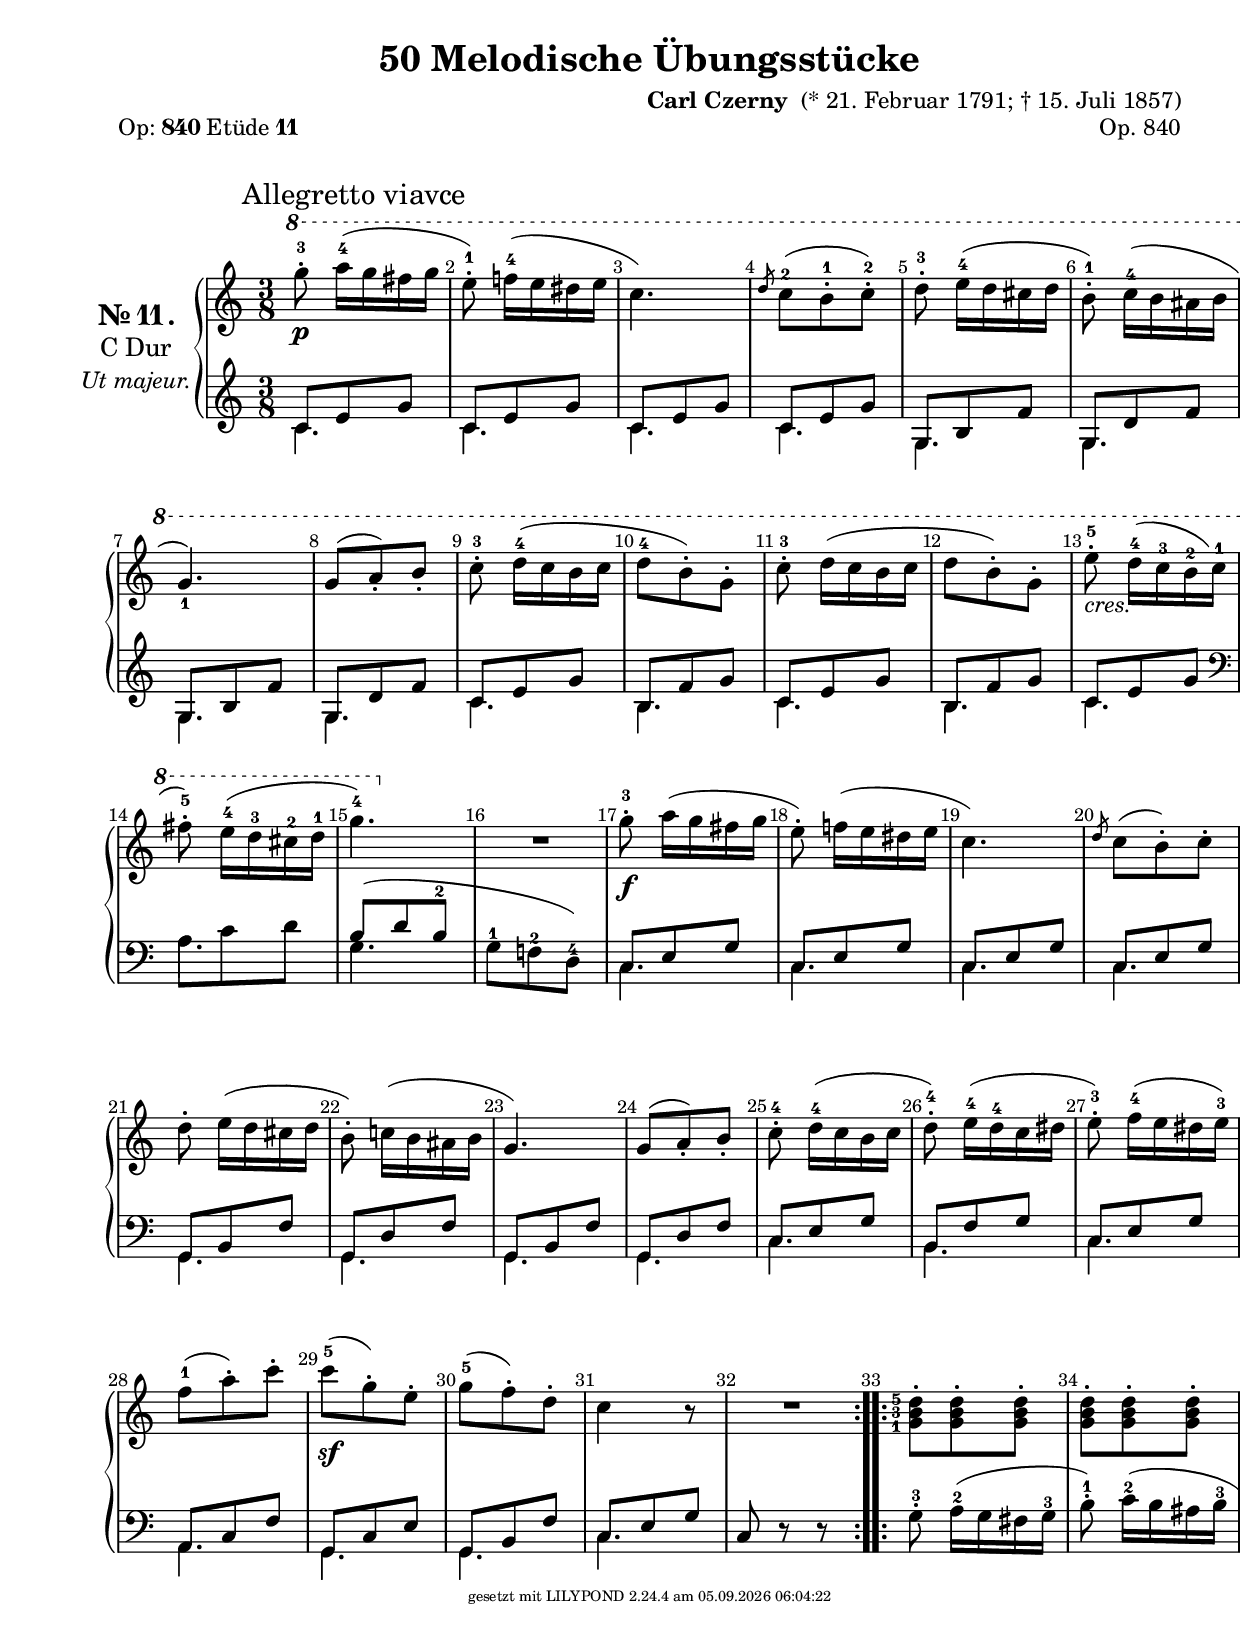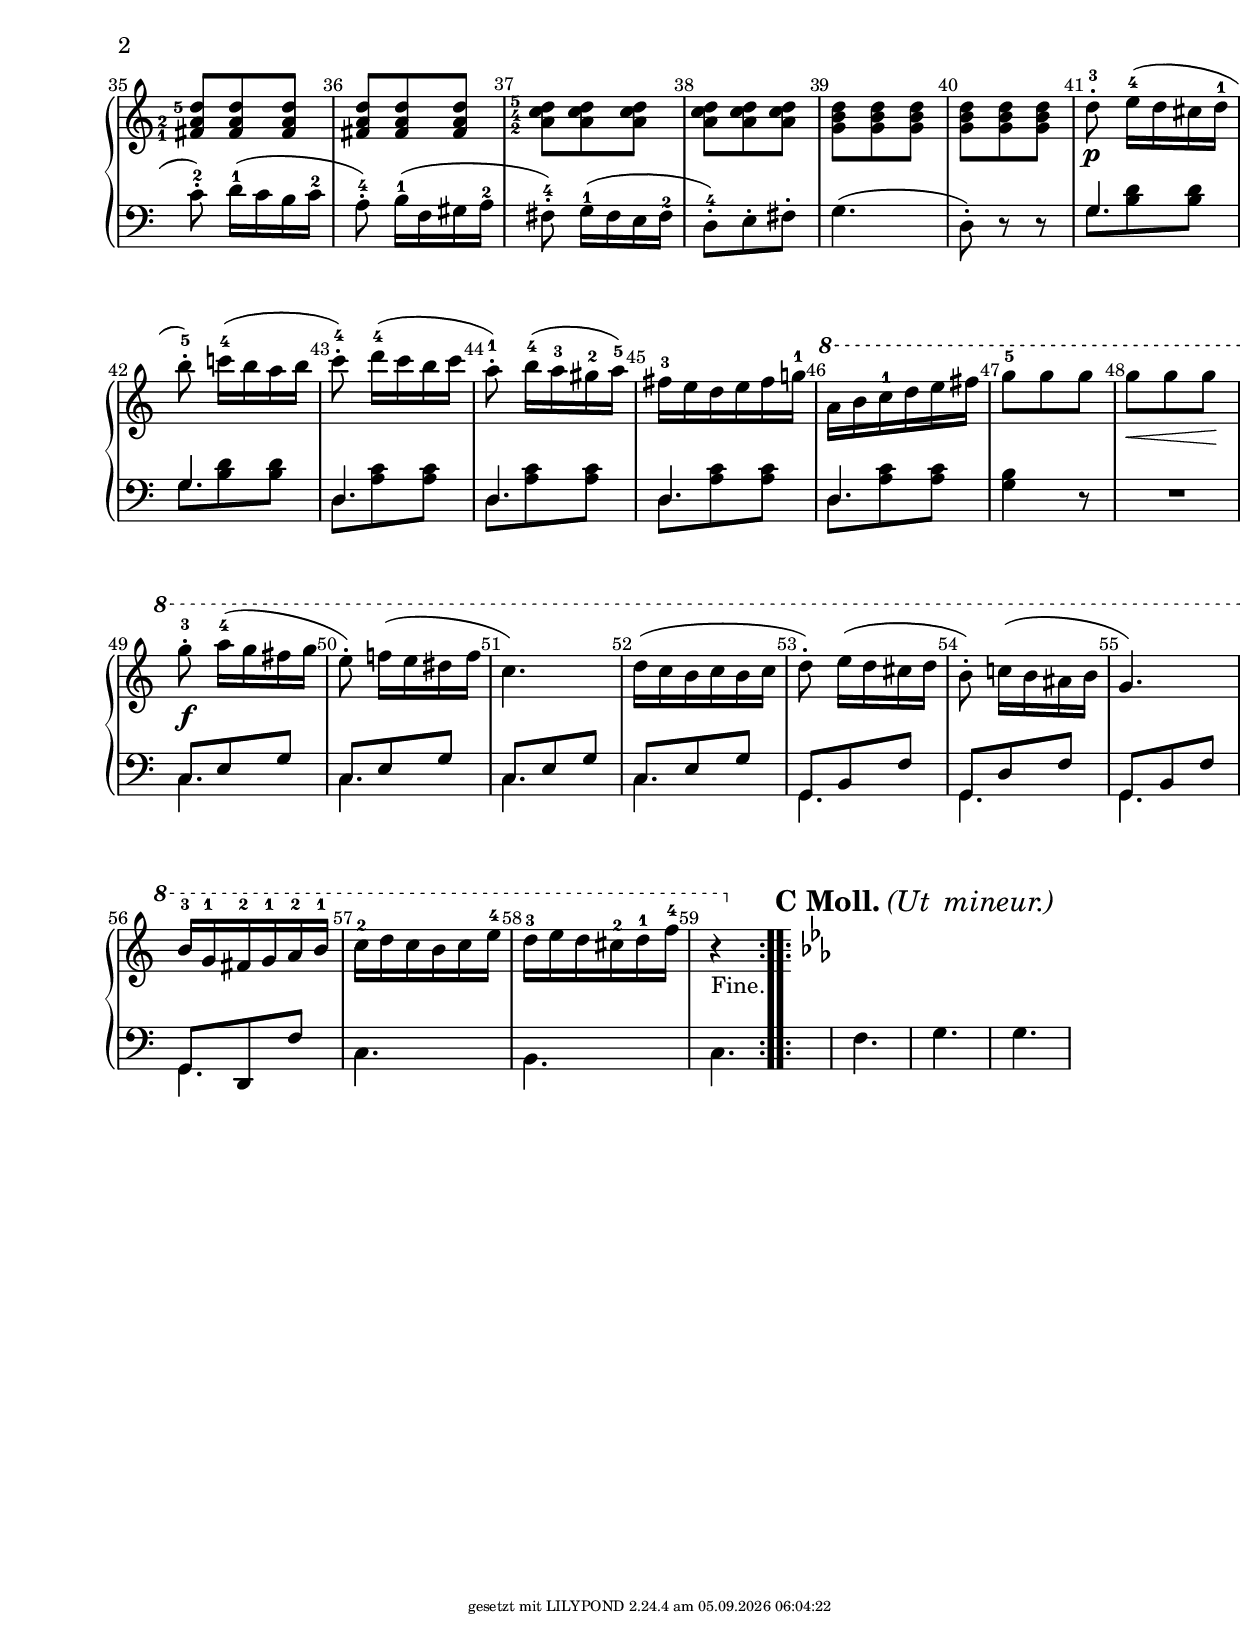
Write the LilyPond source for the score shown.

\version "2.19.37"

\language "deutsch"

\include "Papier+Layout.ly"
\version "2.19.32"

%% http://lsr.dsi.unimi.it/LSR/Item?id=654
%% http://lsr.di.unimi.it//LSR/Item?id=654
%% see also http://lilypond.org/doc/v2.18/Documentation/notation/short-repeats

%%%%%%%%%%%%%%%%%%%%%%%%%%%%%%%%%%%%%%%%%%%%%%%%%%%%%%%%%%%%%%%%%%%%%%%%%%%%%%%%%%%%%%%%%%
% LSR workaround:

%%%%%%%%%%%%%%%%%%%%%%%%%%%%%%%%%%%%%%%%%%%%%%%%%%%%%%%%%%%%%%%%%%%%%%%%%%%%%%%%%%%%%%%%%%

%% version 2013/05/11
%% for lilypond 2.18 or higher
%% last changes : - \changePitch : a single s as the last event of newnotes parameter
%%                   will give you the ending rests of the pattern (if there), and two s
%%                   also the beginning ones. If pattern ends with a note, a single
%%                   ending s will have no effects.
%%                - Is now \language independant (no more #{ c #})
%%                - new algorithm for make-notes-list, change-pitch
%%                  and has-notes? (shorter and safer)
%%
%%%%%%%%%%%%%%%%%%%%%%%%% some utility functions %%%%%%%%%%%%%%%%%%%%%

#(define (name-of music)
 (ly:music-property music 'name))

#(define (has-notes? music)
"Return true if there is at least one note in `music, false otherwise."
 (or (eq? (name-of music) 'NoteEvent)
     (let ((e (ly:music-property music 'element)))
        (and (ly:music? e)
             (has-notes? e)))
     (let loop ((es (ly:music-property music 'elements)))
        (and (pair? es)
             (or (has-notes? (car es))
                 (loop (cdr es)))))))

%% An EventChord is sometimes used as a wrapper in Lilypond, so we have to check
%% if a chord is a standard chord with notes. We could have used has-notes? but
%% this version is perhaps more efficient.
%% Optional events name like 'RestEvent can be included.
#(define (note-or-chord? music . otherEvent)
"Is music a note or a chord with notes ?"
(let ((name (name-of music)))
 (or (memq name (cons 'NoteEvent otherEvent))
     (and (eq? name 'EventChord)  ; have this chord at least one note ?
          (let loop ((es (ly:music-property music 'elements)))
             (and (pair? es)
                  (or (eq? (name-of (car es)) 'NoteEvent)
                      (loop (cdr es)))))))))

#(define (expand-q-chords music); for q chords : see chord-repetition-init.ly
(expand-repeat-chords! (list 'rhythmic-event) music))

#(define (clean-music mus)
"Try to reduce the number of sequential music"
(let ((name (ly:music-property mus 'name)))
  (cond
    ((eq? name 'SequentialMusic)
       (ly:music-set-property! mus 'elements (fold-right
          (lambda (evt prev-list)
            (if (eq? (name-of evt) 'SequentialMusic)
              (append (ly:music-property (clean-music evt) 'elements) prev-list)
              (cons (clean-music evt) prev-list)))
          '()
          (ly:music-property mus 'elements))))
    ((eq? name 'SimultaneousMusic)
       (ly:music-set-property! mus 'elements
                (map clean-music (ly:music-property mus 'elements))))
    ((memq name (list 'RelativeOctaveMusic 'UnrelativableMusic))
         (ly:music-set-property! mus 'element (clean-music
                  (ly:music-property mus 'element)))))
 mus))

%%%%%%%%%%%%%%%%%%%%%%%%%%%%% changePitch %%%%%%%%%%%%%%%%%%%%%%%%%%%%%%
#(define cPInsertInPattern (gensym))
#(define cPSamePitch (gensym))
#(define cPSamePitchEnd (gensym))
#(define cPPatternEnd (gensym))

#(define (make-notes-list music)
"Make a list with each element will be of one of these types :
  1- a note, a chord, a rest
  2- an integer, indicating the number of notes to skip in pattern ( The user will
     indicate that, by a corresponding number of skips (s or \\skip) in `newnotes 
     parameter of \\changePitch )
  3- a list of musics, to be inserted between 2 notes of pattern, and added with
     the \\insert function, inside `newnotes"
(let ((res '())     ; the list to fill
      (prev #f))
  (define (fill-notes-list evt)
    (let ((tags (ly:music-property evt 'tags))
          (name (name-of evt)))
      (cond
        ((memq cPInsertInPattern tags)             ; a music added by \insert
            (ly:music-set-property! evt 'tags
                          (delq cPInsertInPattern tags))     ; remove the tag
            (if (integer? prev)(set! res (cons prev res)))
            (set! prev (if (pair? prev)(cons evt prev)(list evt))))  ; a list
         ((memq name (list 'SkipEvent 'SkipMusic))
            (if (pair? prev)(set! res (cons prev res))) ; keep the reverse order
            (set! prev (if (integer? prev) (1+ prev) 1)))
       ; ((memq name (list 'EventChord 'NoteEvent 'RestEvent))
         ((note-or-chord? evt 'RestEvent) ; a note, a chord, or a rest
            (if (or (pair? prev)(integer? prev))(set! res (cons prev res)))
            (set! prev evt)
            (set! res (cons evt res)))
         (else
          (let ((elt (ly:music-property evt 'element))
                (elts (ly:music-property evt 'elements)))
            (if (ly:music? elt) (fill-notes-list elt))
            (if (pair? elts)(for-each fill-notes-list elts)))))))
(fill-notes-list music)
(if (or (pair? prev)(integer? prev))(set! res (cons prev res)))
(reverse res)))

%%%%%%%%%%%%  used inside the inner function change-one-note
#(define (copy-duration from to)  ; from and to as EventChord or NoteEvent
(let ((max-dur #f)); in theory, 2 notes in a chord can have a different duration
  (music-map (lambda (x)            ; get main duration from `from
              (let ((dur (ly:music-property x 'duration)))
               (if (and (ly:duration? dur)
                        (or (not max-dur)
                            (ly:duration<? max-dur dur))); take the greater
                 (set! max-dur dur))
                 x))
              from)
  (music-map (lambda (x)            ; set duration to duration of `to
               (if (ly:duration? (ly:music-property x 'duration))
                  (ly:music-set-property! x 'duration max-dur))
               x)
             to)))

#(define (copy-arti from to) ; from and to as EventChord or NoteEvent
(let* ((es-from (ly:music-property from 'elements))
       (es-to (ly:music-property to 'elements))
       (arti-from (if (null? es-from)
                    (ly:music-property from 'articulations)
                    (filter
                      (lambda(x)
                        (not (ly:duration? (ly:music-property x 'duration))))
                      es-from))))
  (if (null? es-to)                       ; NoteEvent
    (ly:music-set-property! to 'articulations
              (append (ly:music-property to 'articulations) arti-from))
    (ly:music-set-property! to 'elements  ; EventChord
              (append es-to arti-from)))
  ; copy also 'tags and 'to-relative-callback
  (ly:music-set-property! to 'tags
    (append (ly:music-property from 'tags)(ly:music-property to 'tags)))
   (if (null? es-to)
      (ly:music-set-property! to 'to-relative-callback
          (ly:music-property from 'to-relative-callback))
      (begin
        (ly:music-set-property! to 'to-relative-callback
            ly:music-sequence::event-chord-relative-callback)
        (ly:music-set-property! (car es-to) 'to-relative-callback
            (ly:music-property from 'to-relative-callback))))
    ))

%% del-arti is called for all notes but the first of a \samePitch section.
#(define (del-arti note-or-chord)
(ly:music-set-property! note-or-chord 'articulations '())
(ly:music-set-property! note-or-chord 'elements
  (filter (lambda(x)
              (and (ly:duration? (ly:music-property x 'duration))
                   (ly:music-set-property! x 'articulations '())))
          (ly:music-property note-or-chord 'elements))) ; can be empty
(music-map  ;; del all caution accidentals
  (lambda(x)(if (eq? (name-of x) 'NoteEvent) (begin
               (ly:music-set-property! x 'force-accidental #f)
               (ly:music-set-property! x 'cautionary #f)))
             x)
  note-or-chord))

#(define (change-pitch pattern newnotes)
"The scheme function of \\changePitch, `pattern and `newnotes as music."
(let ((seq-list '())           ; list of transformed patterns
      (skip-notnote-event? #f) ; #t if a \skip or an \insert is found in newnotes
      (same-pitch-section? #f) ; #t if we are in the 2nd pattern note of a\samePitch section
      ;(dummy-note #{ c4 #})    ; \language dependant -:(
      (dummy-note (make-music 'NoteEvent ; to avoid pbs with pattern without any notes
                              'duration (ly:make-duration 2 0 1) ;
                              'pitch (ly:make-pitch -1 0 0))) ;
      (pattern2 #{ $pattern \tag #cPPatternEnd s4 #}) ; to detect the end of pattern
      (last-notes-list #f))    ; buffer
 (set! seq-list (cdr  ; skip dummy notes
  ;;;;;;;;;;;;;;;;;;;;;;;;;;;;;;;;;;; loop ;;;;;;;;;;;;;;;;;;;;;;;;;;;;;;;;;;;;;;;;;;;;;;;
  (let loop ((notes-list (cons dummy-note (make-notes-list newnotes))); see make-notes-list
             (pat-list (cons dummy-note (circular-list pattern2)))
             (res '())) ; the list to fill
    (if (or (null? notes-list)(null? pat-list)) ; pat-list may be a regular list in the loop
      (reverse res)               ;;;;;; return the list in the right order
      (let ((x (car notes-list))  ;;;;;; go deeper, taking 1st elt of each lists
            (evt (ly:music-deep-copy (car pat-list))))
       (cond
       ;;;;;;;;;;;;;;;;;;;;;;;;;;;;;;;;;;;;;;;;;;;;;
        ((pair? x)                   ; x is a list of musics, added with \insert in newnotes
          (set! skip-notnote-event? #t)      ; for events between 2 pattern notes
          (set! last-notes-list notes-list)  ; for section "else" of this cond statement
          (loop (cdr notes-list) pat-list (append x res))) ; append x to res
        ;;;;;;;;;;;;;;;;;;;;;;;;;;;;;;;;;;;;;;;;;;;;
        ((note-or-chord? evt)         ; evt in pattern is a note or a chord (with notes)
          (set! last-notes-list notes-list)  ; for section "else" later
          (cond
            ((ly:music? x)  ;;;;;; the elt of notes-list is a note or a chord
               (if same-pitch-section? ; x is used several times. Copy arti of x only to the
                 (set! x (del-arti (ly:music-deep-copy x)))) ; 1st note of \samePitch section
               (copy-duration evt x)  ; evt = from, x = to
               (copy-arti evt x)
               (let ((tags (ly:music-property x 'tags)))
                 (cond               ; are we in a \samePitch section ?
                   ((memq cPSamePitch tags)    ; yes, first,remove the tag
                      (ly:music-set-property! x 'tags (delq cPSamePitch tags))
                      (set! same-pitch-section? #t)) ; then set the flag
                   ((memq cPSamePitchEnd tags) ; last note of \samePitch
                      (ly:music-set-property! x 'tags (delq cPSamePitchEnd tags))
                      (set! same-pitch-section? #f))))      ; unset the flag
               (set! skip-notnote-event? #f); stop deletion of not-notes event.
               (if same-pitch-section?
                   (loop notes-list (cdr pat-list)(cons x res))
                   (loop (cdr notes-list)(cdr pat-list)(cons x res)))) ; next new note
            ((integer? x)   ;;;;;; user want to skip over the current evt note. We also
               (set! skip-notnote-event? x) ; don't add any events bis next pattern note
               ;; (format #t "x : ~a\n" x)  ; for testing
               (cond ((= x 1)                                      ; only one s
                        (loop (cdr notes-list)(cdr pat-list) res)) ; next notes-list elt
                     (else                                         ; several successive s
                        (set-car! notes-list (1- x))               ; for the next loop
                        (loop notes-list (cdr pat-list) res))))))  ; the next evt only
        ;;;;;;;;;;;;;;;;;;;;;;;;;;;;;;;;;;;;;;;;;;;;
        ((or (ly:music-property evt 'duration #f)  ; current evt in pattern is not a note
             (not (has-notes? evt)))
           (cond ((memq cPPatternEnd (ly:music-property evt 'tags)) ; last evt of pattern
                    (let ((x (car notes-list)))
                      (if (and (integer? x)
                                (or (null? (cdr notes-list))        ; last elt ?
                                    (and (null? (cddr notes-list))  ; 2nd to last and last is
                                         (pair? (car (cdr notes-list)))))) ; a \insert section
                        (cond
                           ((= x 1)
                              (set! skip-notnote-event? x)
                              (loop (cdr notes-list) (cdr pat-list) res))
                           (else
                              (set-car! notes-list (1- x))
                              (loop notes-list (cdr pat-list) res))))
                        (loop notes-list (cdr pat-list) res))) ;; ignores evt
                  (skip-notnote-event? (loop notes-list (cdr pat-list) res))
                  (else (loop notes-list (cdr pat-list)(cons evt res)))))
        ;;;;;;;;;;;;;;;;;;;;;;;;;;;;;;;;;;;;;;;;;;;;
        (else
          (let ((e (ly:music-property evt 'element))
                (es (ly:music-property evt 'elements))
                (empty? #f)) ; don't add to res if #t
           (if (ly:music? e)
             (let ((new-e (loop notes-list (list e) '())))
               (ly:music-set-property! evt 'element
                 (case (length new-e)
                   ((0) (set! empty? #t)
                        new-e)
                   ((1)(car new-e))
                   (else (make-sequential-music new-e))))))
           (if (pair? es)
             (let ((new-es (loop notes-list es '())))
               (ly:music-set-property! evt 'elements new-es)
               (set! empty? (and empty? (null! new-es))))) ; #t if both empty

           (let ((next-new-notes (if (or same-pitch-section?
                                         (and (integer? skip-notnote-event?)
                                              (> skip-notnote-event? 1)))
                                    last-notes-list
                                    (cdr last-notes-list))))
              (if empty? (loop next-new-notes (cdr pat-list) res)
                         (loop next-new-notes (cdr pat-list) (cons evt res))))))))))))
  ;;;;;;;;;;;;;;;;;;;;;;;;;;;;;;;;;; end loop ;;;;;;;;;;;;;;;;;;;;;;;;;;;;;;;;;;;;;;;;
 (let ((relativize (lambda(m)
        (let* ((clean-newnotes (clean-music newnotes))
               (name (name-of clean-newnotes)))
            (if (memq name (list 'RelativeOctaveMusic 'UnrelativableMusic))
               (make-music name 'element m)
               m)))))
     (case (length seq-list)
        ((0) (make-music 'Music 'void #t))
        ((1) (relativize (car seq-list)))
        (else (relativize (clean-music (make-sequential-music seq-list))))))))

changePitch = #(define-music-function (pattern newnotes)
                                                          (ly:music? ly:music?)
"Change each notes in `pattern by the notes (or rests) given in `newnotes.
If count of events doesn't match, pattern is duplicated repeatedly or truncate."
(let* ((expand-q (lambda (music) (expand-repeat-chords!
			    (cons 'rhythmic-event (ly:parser-lookup '$chord-repeat-events))
			    music)))
       (pattern (expand-q pattern))
       (newnotes (expand-q newnotes)))
 (change-pitch pattern newnotes)))

%%%%%%%%%%%%%%%%%%%%%%%%%%%%%%%%%%%%%%%%%%%%%%%%%%%%%%%%%%%%%%%%%%%%%%%%%%%%%%%%
%% enhancement functions, working with \changePitch pattern newnotes

samePitch = #(define-music-function (music) (ly:music?)
"Inside the `pattern parameter of the \\changePitch function, all notes grouped 
by this function will have the same pitch, according to the current note of
`newnotes parameter of \\changePitch."
(let((not-first? #f)
     (last-note #f))
  (map-some-music
    (lambda (x)
      (cond
        ((note-or-chord? x)
           (if not-first?     ; set all pitches to the pitch of the first note
             (ly:music-set-property! x 'to-relative-callback
                (lambda (x p)                    ; set pitch to the prev value
                    (ly:prob-set-property! x 'pitch p)
                    p))
             (set! not-first? x)) ; do nothing for first note
           (ly:music-set-property! x 'tags (cons
                   cPSamePitch  ; add tag cPSamePitch to x
                   (ly:music-property x 'tags)))
           (set! last-note x)   ; save the note x
           x)
        (else #f)))
    music)
  (if last-note              ; the last saved EventChord
     (ly:music-set-property! last-note 'tags (cons
           cPSamePitchEnd    ; add cPSamePitchEnd tag, delete cPSamePitch tag
           (delq cPSamePitch (ly:music-property last-note 'tags)))))
  music))

%% this function should be no more needed, as copy-arti should avoid pbs
%% in relative mode and \samePitch
absolute = #(define-music-function (music) (ly:music?)
"Make `music unrelativable. To use inside a \\samePitch function in relative
mode."
(make-music 'UnrelativableMusic 'element music))

insert = #(define-music-function (music) (ly:music?)
"Using this function inside the `newnotes parameter of the \\changePitch
function, allow you to insert and remplace by `music, all music between one note
and his following, in the `pattern parameter of \\changePitch, ."
#{ \tag #cPInsertInPattern $music #})

%%%%%%%
#(define (n-copy n music)
(cond
  ((> n 1)(make-sequential-music
            (map (lambda (x)(ly:music-deep-copy music))
                 (make-list n))))
  ((= n 1) music)
  (else (make-music 'Music 'void #t))))

nCopy = #(define-music-function (n music)(integer? ly:music?)
(n-copy n music))

%% same effect as { \repeat unfold n s } but \nSkip works inside the `newnotes
%% parameter of \changePitch.
nSkip = #(define-music-function (n)(integer?)
"Return \\skip \\skip \\skip ... n times."
#{ \nCopy #n s #})
%%%%%%%%%%%%%%%%%%%%%%%%%%%%%%%%%%%%%%%%%%%%%%%%%%%%%%%%%%%%%%%%%%%%%%%%%%%%%%%%
%% shortcuts
% default values for patI and patII, if the user do not define
% them, before using \cPI and \cPII
% patI ={ c8. c16 }      % not \language independant
patI = #(make-music 'SequentialMusic 'elements (list
          (make-music 'NoteEvent 'duration (ly:make-duration 3 1 1)
                                 'pitch (ly:make-pitch -1 0 0))
          (make-music 'NoteEvent 'duration (ly:make-duration 4 0 1)
                                 'pitch (ly:make-pitch -1 0 0))))
% patII = { c4. c8 }
patII = #(make-music 'SequentialMusic 'elements (list
          (make-music 'NoteEvent 'duration (ly:make-duration 2 1 1)
                                 'pitch (ly:make-pitch -1 0 0))
          (make-music 'NoteEvent 'duration (ly:make-duration 3 0 1)
                                 'pitch (ly:make-pitch -1 0 0))))


cPI = #(define-music-function (newnotes) (ly:music?)
#{ \changePitch \patI $newnotes #})

cPII = #(define-music-function (newnotes) (ly:music?)
#{ \changePitch \patII $newnotes #})

#(define cP changePitch)


exercise ="11"
#(set-global-staff-size 20)

\header {
  composer            =       \markup { \bold "Carl Czerny" " (* 21. Februar 1791; † 15. Juli 1857)" }
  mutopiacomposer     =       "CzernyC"

  title               =       "50 Melodische Übungsstücke" %"50 Melodische Übungsstücke"
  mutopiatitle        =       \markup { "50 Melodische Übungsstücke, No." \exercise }

  opus                =       "Op. 840"
  piece               =       \markup { "Op:" \number \tiny 840 "Etüde" \number \tiny \exercise }
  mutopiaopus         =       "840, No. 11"

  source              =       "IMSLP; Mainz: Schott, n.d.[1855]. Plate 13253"
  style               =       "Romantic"
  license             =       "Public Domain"
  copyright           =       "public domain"
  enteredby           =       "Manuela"
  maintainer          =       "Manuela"
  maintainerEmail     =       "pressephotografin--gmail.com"
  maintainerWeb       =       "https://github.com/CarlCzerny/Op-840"
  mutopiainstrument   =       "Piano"
}

myPatternI = {
  c8-.\noBeam  c16 ( c16 c16 c16 c8 c8-. ) c8-.
}
myPatternII = {
  c8-.\noBeam c16 ( c16 c16 c16 c8-.\noBeam )
  c16 ( c16 c16 c16 c4. )
}
myPatternIII = {
  c8-.\noBeam  c16 ( c16 c16 c16 c8-.\noBeam )
  c16 ( c16 c16 c16 c8-.\noBeam )
  c16 ( c c c )
}
myPatternIV = { c16 ( c c c c8-.\noBeam ) }

RH= \relative c'' {
  \time 3/8
  \key c \major
  \set Staff.explicitKeySignatureVisibility = #end-of-line-invisible
  \set Timing.beamExceptions = #'()
  \set Timing.baseMoment = #(ly:make-moment 1/8)
  \set Staff.beatStructure = #'(4 )  %% abhängig vom Takt
  \set fingeringOrientations = #'(left)     %% für Akkorde!
  \override Fingering.direction = #UP      %% für Einzelnoten!
  \override Fingering.padding = #0.8
  \override Fingering.staff-padding = #'()
  \override Fingering.avoid-slur = #'inside
  \override Slur.direction = #UP
  \mark \markup "Allegretto viavce"
  \ottava #1
  g''8-3-.\noBeam \p a16-4 ( g fis g
  e8-1-.\noBeam ) f!16-4 ( e dis e
  c4. )
  \slashedGrace d8 c8-2 ( h-1-. c-2-. )
  d-3-.\noBeam e16-4 ( d cis d
  h8-1-.\noBeam ) c16-4 ( h ais h
  g4._1 )
  g8 ( a-. ) h-.
  c-3-.\noBeam d16-4 ( c h c
  d8-4 h-. ) g-.
  \changePitch \myPatternI { c-3 d c h c d h g }
  \changePitch \myPatternII {
    e'-5_\markup \italic "cres." d-4 c-3 h-2 c-1 fis-5
    e-4 d-3 cis-2 d-1 g-4
  }
  \ottava #0
  R4.
  \changePitch \myPatternII { g,-3 \f a g fis g e f! e dis e c }
  \slashedGrace d8 c8 ( h-. ) c-.
  \changePitch \myPatternII { d e d cis d h c! h ais h g }
  g8 ( a-. ) h-.
  \changePitch \myPatternIII {
    c-4 d-4 c h c d-4
    e-4 d-4 c dis e-3
    f-4 e dis e-3
  }
  f8-1 ( a-. ) c-.
  c-5 \sf ( g-. ) e-.
  g-5 ( f-. ) d-.
  c4 r8 R4. \bar ":..:"
  < g-1 h-3 d-5 >8-. q-. q-. q-. q-. q-.
  < fis-1 a-2 d-5 > q q q q q
  < a-2 c-4 d-5 > q q q q q
  < g h d > q q q q q
  d'8-3-.\noBeam \p
  \changePitch \myPatternIV {
    e-4 d cis d-1 h'-5
    c!-4 h a h c-4
    d-4 c h c a-1
  }
  h16-4 ( a-3 gis-2 a-5 )
  fis-3 e d e fis g!-1
  \ottava #1
  a h c-1 d e fis
  g8-5 g g g_\< g g\!
  \changePitch \myPatternII {
    g-3 \f a-4 g fis g e f! e dis f c
  }
  d16 ( c h c h c
  \changePitch \myPatternII {
    d ) e d cis d h c! h ais h g
  }
  h16-3 g-1 fis-2 g-1 a-2 h-1
  c-2 d c h c e-4
  d-3 e d cis-2 d-1 f-4
  r4-\markup "Fine." \bar ":..:"
  \key es \major
  \mark \markup { \bold "C Moll." \italic "(Ut" \italic " mineur.)" }

  \bar ":..:"
}

LH = \relative c' {
  \clef bass
  \key c \major
  \set Staff.explicitKeySignatureVisibility = #end-of-line-invisible
  \set fingeringOrientations = #'(left) %% für Akkorde!
  \override Fingering.direction = #UP  %% für Einzelnoten!
  \override Fingering.padding = #0.2
  \override Fingering.staff-padding = #'()
  \override Fingering.avoid-slur = #'inside
  %\override Slur.direction = #UP
  \set Timing.beamExceptions = #'()
  \set Timing.baseMoment = #(ly:make-moment 1/8)
  \set Staff.beatStructure = #'(3 )  %% abhängig vom Takt

  \clef treble
  <<
    {
      \voiceOne
      \mergeDifferentlyHeadedOn
      \mergeDifferentlyDottedOn
      \set fingeringOrientations = #'(left)   %% Akkorde
      \override Fingering.direction = #UP %% Einzelnoten
      \override Fingering.padding = #0.2
      \override Fingering.staff-padding = #'()
      \override Fingering.avoid-slur = #'inside
      \override Slur.direction = #UP
      \set Timing.beamExceptions = #'()
      \set Timing.baseMoment = #(ly:make-moment 1/8)
      \set Staff.beatStructure = #'(3 )  %% abhängig vom Takt
      c8 e
      g c, e g c, e g c, e g
      g, h f' g, d' f
      g, h f' g, d' f
      c e g h, f' g
      c, e g h, f' g
      c, e g
      \clef bass
      \stemDown a, c d \stemUp
      h ( d h-2
      \stemDown g-1 f!-2 d-4 )
      \stemUp
      c e g c, e g c, e g c, e g
      g, h f' g, d' f
      g, h f' g, d' f
      c e g h, f' g
      c, e g a, c f
      g, c e g, h f'
      c e g
      c, d8\rest d8\rest
    } \\ {
      \voiceTwo
      \set fingeringOrientations = #'(left)   %% Akkorde
      \override Fingering.direction = #DOWN %% Einzelnoten
      \override Fingering.padding = #0.2
      \override Fingering.staff-padding = #'()
      \override Fingering.avoid-slur = #'inside
      \override Slur.direction = #DOWN
      \set Timing.beamExceptions = #'()
      \set Timing.baseMoment = #(ly:make-moment 1/8)
      \set Staff.beatStructure = #'(3 )  %% abhängig vom Takt
      c'='4. c c c
      g g g g
      c h c h c
      a g s c, c c c g g g g c h c a g g c
    }
  >>
  g'8-3-.\noBeam
  \changePitch \myPatternIV {
    a-2 g fis g-3 h-1
    c-2 h ais h-3 c-2
    d-1 c h c-2 a-4
    h-1 f gis a-2 fis-4
    g-1 fis e fis-2 d-4 [
  } e-. fis-. ]
  g4. ( d8-. ) r r
  <<
    {
      \voiceOne
      \mergeDifferentlyHeadedOn
      \mergeDifferentlyDottedOn
      \set fingeringOrientations = #'(left)   %% Akkorde
      \override Fingering.direction = #UP %% Einzelnoten
      \override Fingering.padding = #0.2
      \override Fingering.staff-padding = #'()
      \override Fingering.avoid-slur = #'inside
      \override Slur.direction = #UP
      \set Timing.beamExceptions = #'()
      \set Timing.baseMoment = #(ly:make-moment 1/8)
      \set Staff.beatStructure = #'(3 )  %% abhängig vom Takt
      g4. g d d d d s
    } \\ {
      \voiceTwo
      \set fingeringOrientations = #'(left)   %% Akkorde
      \override Fingering.direction = #DOWN %% Einzelnoten
      \override Fingering.padding = #0.2
      \override Fingering.staff-padding = #'()
      \override Fingering.avoid-slur = #'inside
      \override Slur.direction = #DOWN
      \set Timing.beamExceptions = #'()
      \set Timing.baseMoment = #(ly:make-moment 1/8)
      \set Staff.beatStructure = #'(3 )  %% abhängig vom Takt
      g=8 < h d > q
      g q q
      d < a' c > q d, q q d q q d q q
      < g h >4 d8\rest
    }
  >>
  R4.
  <<
    {
      \voiceOne
      \mergeDifferentlyHeadedOn
      \mergeDifferentlyDottedOn
      \set fingeringOrientations = #'(left)   %% Akkorde
      \override Fingering.direction = #UP %% Einzelnoten
      \override Fingering.padding = #0.2
      \override Fingering.staff-padding = #'()
      \override Fingering.avoid-slur = #'inside
      \override Slur.direction = #UP
      \set Timing.beamExceptions = #'()
      \set Timing.baseMoment = #(ly:make-moment 1/8)
      \set Staff.beatStructure = #'(3 )  %% abhängig vom Takt
      c8 e g c, e g c, e g c, e g
      g, h f' g, d' f g, h f' g, d f'
    } \\ {
      \voiceTwo
      \set fingeringOrientations = #'(left)   %% Akkorde
      \override Fingering.direction = #DOWN %% Einzelnoten
      \override Fingering.padding = #0.2
      \override Fingering.staff-padding = #'()
      \override Fingering.avoid-slur = #'inside
      \override Slur.direction = #DOWN
      \set Timing.beamExceptions = #'()
      \set Timing.baseMoment = #(ly:make-moment 1/8)
      \set Staff.beatStructure = #'(3 )  %% abhängig vom Takt
      c=4. c c c
      g g g g
      c h c f g g
    }
  >>
  %\stemUp e h'4\rest_\markup "D.C. sino al fine."
}

\score
{
  \new PianoStaff \with {
    instrumentName = \markup {
      \center-column {
        \line {
          \bold \huge { "№" }
          \number { \exercise "." }
        }
        \line \large { C Dur }
        \italic \line { Ut majeur. }
      }
    }
    shortInstrumentName = ""
  }
  <<
    \new Staff="Discant"
    \with
    {
      \consists "Bar_number_engraver"
      \override BarNumber.padding = #0
      \override BarNumber.self-alignment-X = #CENTER
      \override BarNumber.break-visibility = #end-of-line-invisible
      \override Slur.outside-staff-priority = #150
    }
    {
      <<
        \RH
      >>
    }
    \new Staff="Bass" {
      \LH
    }
  >>
  \layout {

    ragged-last-bottom = ##t
    ragged-last = ##t
    ragged-right = ##f
    ragged-bottom = ##t
    line-width = #190
  }
  %\midi { }
}
